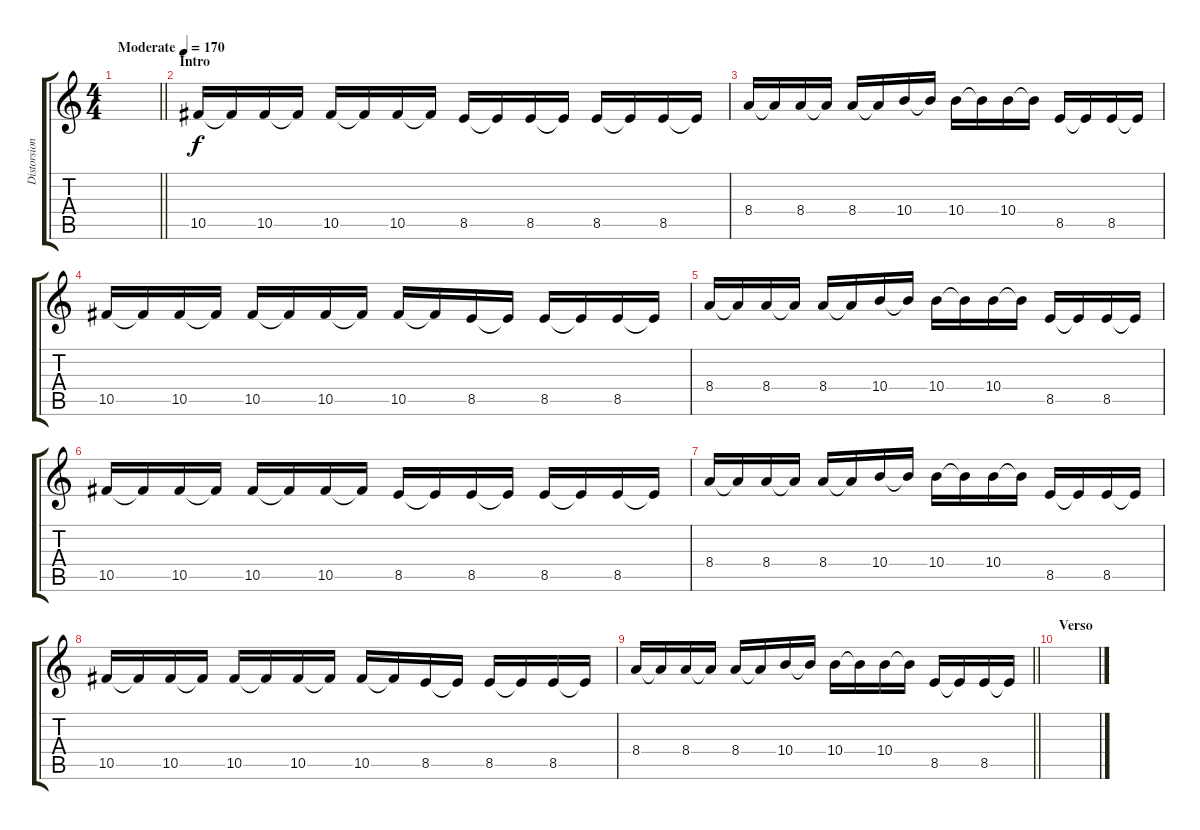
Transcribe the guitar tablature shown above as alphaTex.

\track ("Distorsion" "Distorsion") {instrument distortionguitar}
\staff {score tabs}
\tuning (Eb4 Bb3 Gb3 Db3 Ab2 Eb2) {hide}
\ts (4 4)
\tempo (170 "Moderate")
\clef g2
\barLineRight lightlight
\ks c
|
\section ("" "Intro")
10.5.16 10.5{t}.16 10.5.16 10.5{t}.16 10.5.16 10.5{t}.16 10.5.16 10.5{t}.16 8.5.16 8.5{t}.16 8.5.16 8.5{t}.16 8.5.16 8.5{t}.16 8.5.16 8.5{t}.16 |
8.4.16 8.4{t}.16 8.4.16 8.4{t}.16 8.4.16 8.4{t}.16 10.4.16 10.4{t}.16 10.4.16 10.4{t}.16 10.4.16 10.4{t}.16 8.5.16 8.5{t}.16 8.5.16 8.5{t}.16 |
10.5.16 10.5{t}.16 10.5.16 10.5{t}.16 10.5.16 10.5{t}.16 10.5.16 10.5{t}.16 10.5.16 10.5{t}.16 8.5.16 8.5{t}.16 8.5.16 8.5{t}.16 8.5.16 8.5{t}.16 |
8.4.16 8.4{t}.16 8.4.16 8.4{t}.16 8.4.16 8.4{t}.16 10.4.16 10.4{t}.16 10.4.16 10.4{t}.16 10.4.16 10.4{t}.16 8.5.16 8.5{t}.16 8.5.16 8.5{t}.16 |
10.5.16 10.5{t}.16 10.5.16 10.5{t}.16 10.5.16 10.5{t}.16 10.5.16 10.5{t}.16 8.5.16 8.5{t}.16 8.5.16 8.5{t}.16 8.5.16 8.5{t}.16 8.5.16 8.5{t}.16 |
8.4.16 8.4{t}.16 8.4.16 8.4{t}.16 8.4.16 8.4{t}.16 10.4.16 10.4{t}.16 10.4.16 10.4{t}.16 10.4.16 10.4{t}.16 8.5.16 8.5{t}.16 8.5.16 8.5{t}.16 |
10.5.16 10.5{t}.16 10.5.16 10.5{t}.16 10.5.16 10.5{t}.16 10.5.16 10.5{t}.16 10.5.16 10.5{t}.16 8.5.16 8.5{t}.16 8.5.16 8.5{t}.16 8.5.16 8.5{t}.16 |
\barLineRight lightlight
8.4.16 8.4{t}.16 8.4.16 8.4{t}.16 8.4.16 8.4{t}.16 10.4.16 10.4{t}.16 10.4.16 10.4{t}.16 10.4.16 10.4{t}.16 8.5.16 8.5{t}.16 8.5.16 8.5{t}.16 |
\section ("" "Verso")
